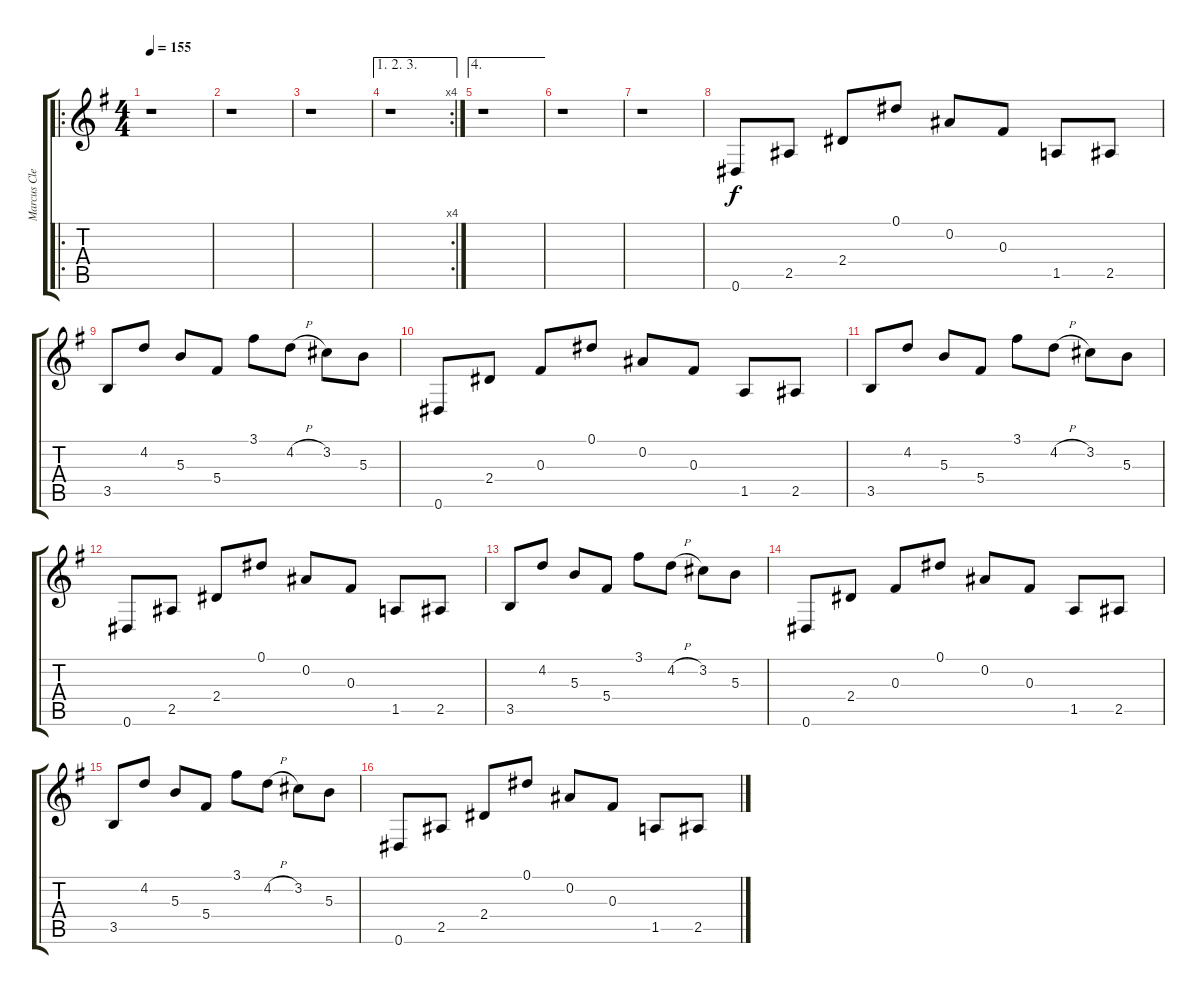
\track ("Marcus Clean" "Marcus Cle") {instrument acousticguitarnylon}
\staff {score tabs}
\tuning (Eb4 Bb3 Gb3 Db3 Ab2 Eb2) {hide}
\ro
\ts (4 4)
\tempo 155
\clef g2
\ks g
r.1{dy f instrument acousticguitarnylon} |
r.1 |
r.1 |
\ae (1 2 3)
\rc 4
r.1 |
\ae 4
r.1 |
r.1 |
r.1 |
0.6.8 2.5.8 2.4.8 0.1.8 0.2.8 0.3.8 1.5.8 2.5.8 |
3.5.8 4.2.8 5.3.8 5.4.8 3.1.8 4.2{h}.8 3.2.8 5.3.8 |
0.6.8 2.4.8 0.3.8 0.1.8 0.2.8 0.3.8 1.5.8 2.5.8 |
3.5.8 4.2.8 5.3.8 5.4.8 3.1.8 4.2{h}.8 3.2.8 5.3.8 |
0.6.8 2.5.8 2.4.8 0.1.8 0.2.8 0.3.8 1.5.8 2.5.8 |
3.5.8 4.2.8 5.3.8 5.4.8 3.1.8 4.2{h}.8 3.2.8 5.3.8 |
0.6.8 2.4.8 0.3.8 0.1.8 0.2.8 0.3.8 1.5.8 2.5.8 |
3.5.8 4.2.8 5.3.8 5.4.8 3.1.8 4.2{h}.8 3.2.8 5.3.8 |
0.6.8 2.5.8 2.4.8 0.1.8 0.2.8 0.3.8 1.5.8 2.5.8
